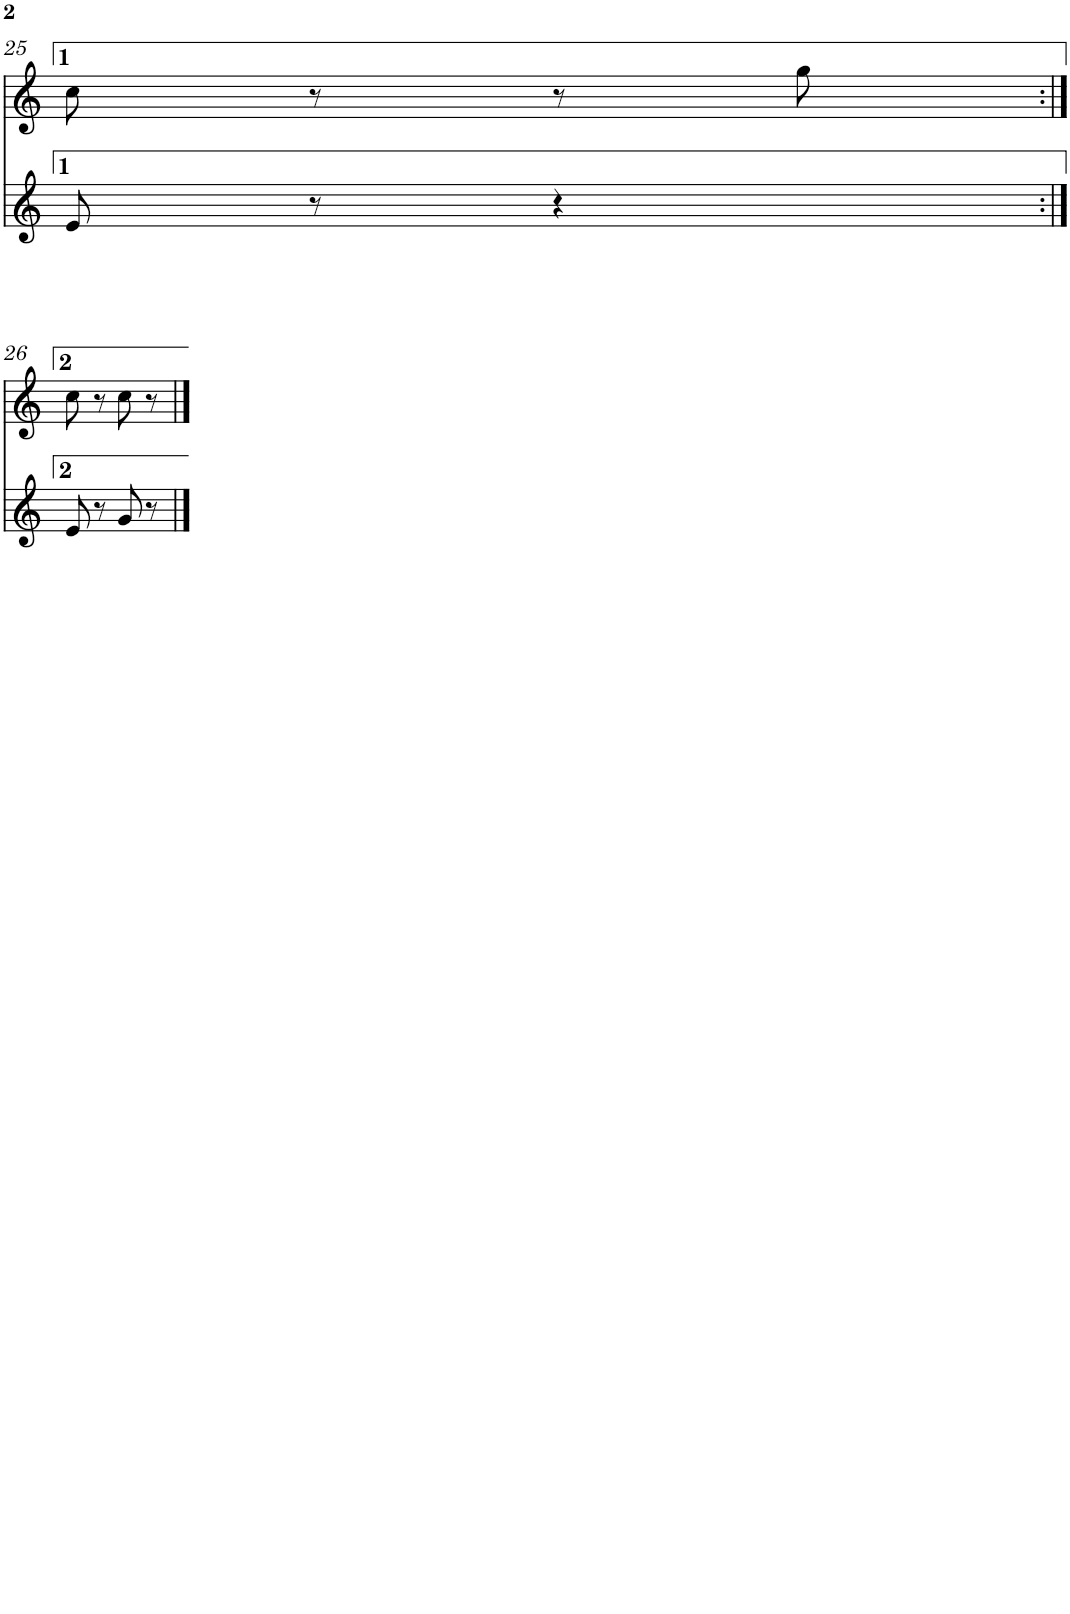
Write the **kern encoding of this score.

**kern	**kern
*part2	*part1
*staff2	*staff1
*I"Gralla 2	*I"Gralla 1
!!LO:PB:g=z
*clefG2	*clefG2
*k[]	*k[]
*M2/4	*M2/4
=25	=25
8e/	8cc\
8r	8r
4r	8r
.	8gg\
!!LO:LB:g=z
=26:|!	=26:|!
8e/	8cc\
8r	8r
8g/	8cc\
8r	8r
==	==
*-	*-
